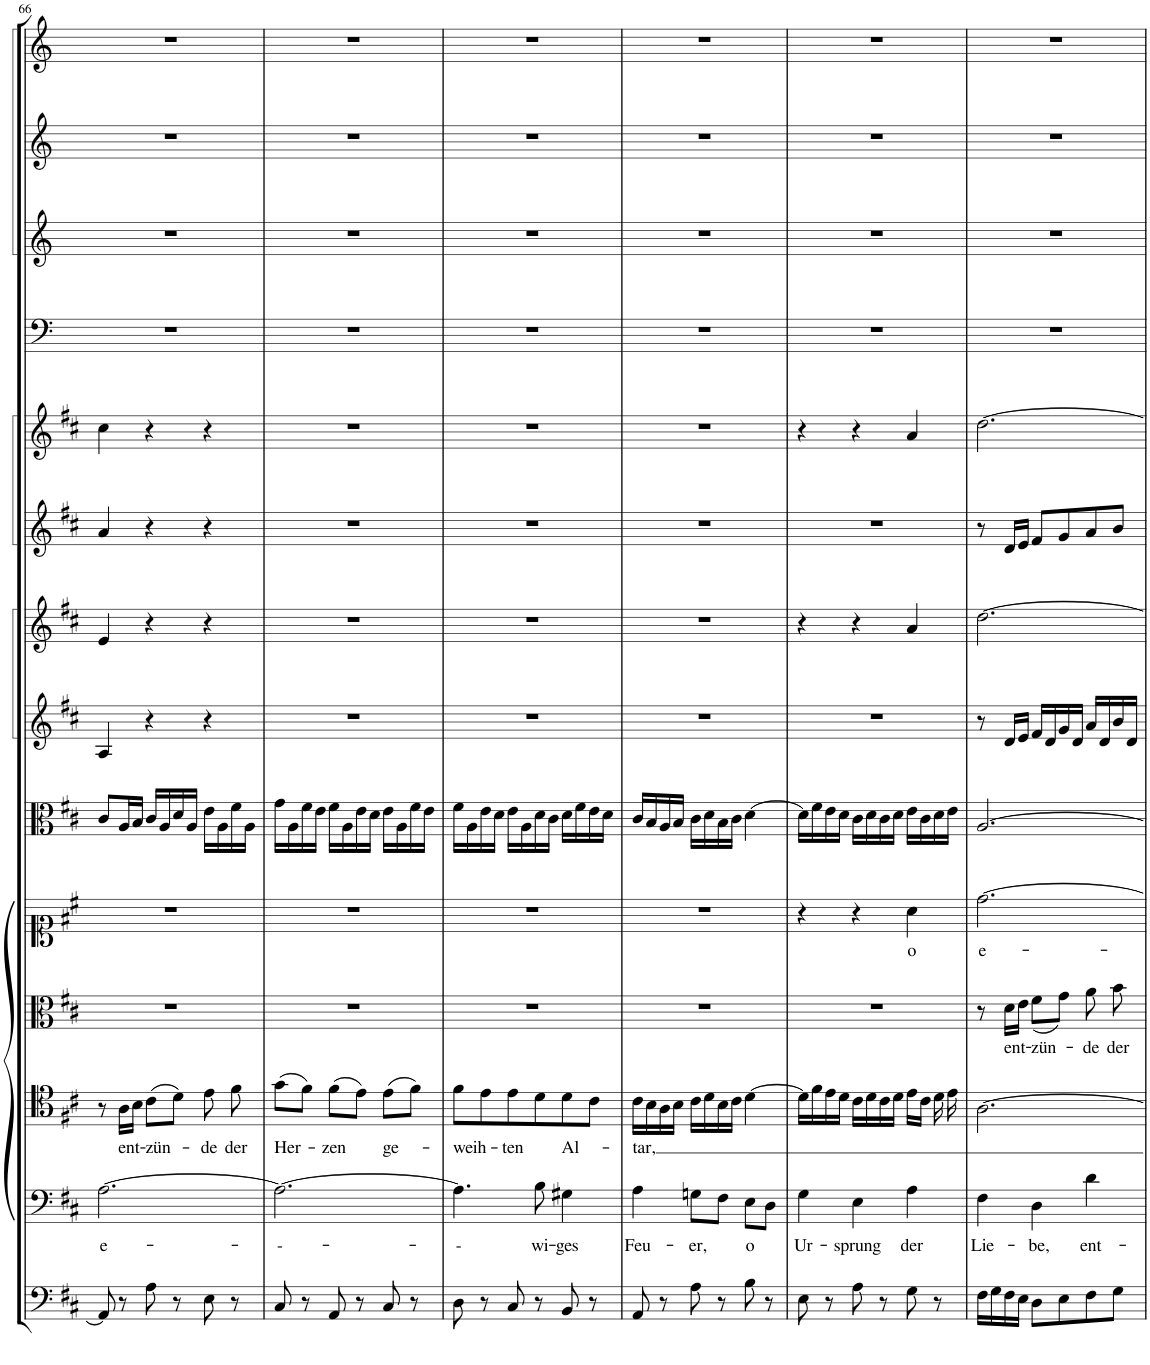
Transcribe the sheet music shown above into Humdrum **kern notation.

**kern	**kern	**text	**kern	**text	**kern	**text	**kern	**text	**kern	**kern	**kern	**kern	**kern	**kern	**kern	**kern	**kern
*part14	*part13	*part13	*part12	*part12	*part11	*part11	*part10	*part10	*part9	*part8	*part7	*part6	*part5	*part4	*part3	*part2	*part1
*staff14	*staff13	*staff13	*staff12	*staff12	*staff11	*staff11	*staff10	*staff10	*staff9	*staff8	*staff7	*staff6	*staff5	*staff4	*staff3	*staff2	*staff1
*I"Continuo.	*I"Basso	*	*I"Tenore	*	*I"Alto	*	*I"Soprano	*	*I"Viola.	*I"Violino II	*I"Violino I.	*I"Oboe II	*I"Oboe I.	*I"Timpani.	*I"Tromba III.	*I"Tromba II.	*I"Tromba I.
*	*	*	*	*	*	*	*	*	*I'Vla	*	*I'Vln	*I'Ob	*I'Ob	*I'Timp	*	*	*
!!LO:PB:g=z
*clefF4	*clefF4	*	*clefC4	*	*clefC3	*	*clefC1	*	*clefC3	*clefG2	*clefG2	*clefG2	*clefG2	*clefF4	*clefG2	*clefG2	*clefG2
*	*	*	*	*	*	*	*	*	*	*	*	*	*	*Trd-1c-2	*Trd-1c-2	*Trd-1c-2	*Trd-1c-2
*k[f#c#]	*k[f#c#]	*	*k[f#c#]	*	*k[f#c#]	*	*k[f#c#]	*	*k[f#c#]	*k[f#c#]	*k[f#c#]	*k[f#c#]	*k[f#c#]	*k[]	*k[]	*k[]	*k[]
*M3/4	*M3/4	*	*M3/4	*	*M3/4	*	*M3/4	*	*M3/4	*M3/4	*M3/4	*M3/4	*M3/4	*M3/4	*M3/4	*M3/4	*M3/4
=66	=66	=66	=66	=66	=66	=66	=66	=66	=66	=66	=66	=66	=66	=66	=66	=66	=66
!	!	!LO:LY:b	!	!	!	!	!	!	!	!	!	!	!	!	!	!	!
8AA/]	[2.A\	e-	8r	.	2.r	.	2.r	.	8c#/L	4A/	4e/	4a/	4cc#\	2.r	2.r	2.r	2.r
!	!	!	!	!LO:LY:b	!	!	!	!	!	!	!	!	!	!	!	!	!
8r	.	.	16A\LL	ent-	.	.	.	.	16A/L	.	.	.	.	.	.	.	.
.	.	.	16B\JJ	.	.	.	.	.	16B/JJ	.	.	.	.	.	.	.	.
!	!	!	!	!LO:LY:b	!	!	!	!	!	!	!	!	!	!	!	!	!
8A\	.	.	(>8c#\L	zün-	.	.	.	.	16c#/LL	4r	4r	4r	4r	.	.	.	.
.	.	.	.	.	.	.	.	.	16A/	.	.	.	.	.	.	.	.
8r	.	.	8d\J)	.	.	.	.	.	16d/	.	.	.	.	.	.	.	.
.	.	.	.	.	.	.	.	.	16A/JJ	.	.	.	.	.	.	.	.
!	!	!	!	!LO:LY:b	!	!	!	!	!	!	!	!	!	!	!	!	!
8E\	.	.	8e\	-de	.	.	.	.	16e\LL	4r	4r	4r	4r	.	.	.	.
.	.	.	.	.	.	.	.	.	16A\	.	.	.	.	.	.	.	.
!	!	!	!	!LO:LY:b	!	!	!	!	!	!	!	!	!	!	!	!	!
8r	.	.	8f#\	der	.	.	.	.	16f#\	.	.	.	.	.	.	.	.
.	.	.	.	.	.	.	.	.	16A\JJ	.	.	.	.	.	.	.	.
=67	=67	=67	=67	=67	=67	=67	=67	=67	=67	=67	=67	=67	=67	=67	=67	=67	=67
!	!	!LO:LY:b	!	!LO:LY:b	!	!	!	!	!	!	!	!	!	!	!	!	!
8C#/	2.A\_	--	(>8g\L	-Her-	2.r	.	2.r	.	16g\LL	2.r	2.r	2.r	2.r	2.r	2.r	2.r	2.r
.	.	.	.	.	.	.	.	.	16A\	.	.	.	.	.	.	.	.
8r	.	.	8f#\J)	.	.	.	.	.	16f#\	.	.	.	.	.	.	.	.
.	.	.	.	.	.	.	.	.	16e\JJ	.	.	.	.	.	.	.	.
!	!	!	!	!LO:LY:b	!	!	!	!	!	!	!	!	!	!	!	!	!
8AA/	.	.	(>8f#\L	zen	.	.	.	.	16f#\LL	.	.	.	.	.	.	.	.
.	.	.	.	.	.	.	.	.	16A\	.	.	.	.	.	.	.	.
8r	.	.	8e\J)	.	.	.	.	.	16e\	.	.	.	.	.	.	.	.
.	.	.	.	.	.	.	.	.	16d\JJ	.	.	.	.	.	.	.	.
!	!	!	!	!LO:LY:b	!	!	!	!	!	!	!	!	!	!	!	!	!
8C#/	.	.	(>8e\L	ge-	.	.	.	.	16e\LL	.	.	.	.	.	.	.	.
.	.	.	.	.	.	.	.	.	16A\	.	.	.	.	.	.	.	.
8r	.	.	8f#\J)	.	.	.	.	.	16f#\	.	.	.	.	.	.	.	.
.	.	.	.	.	.	.	.	.	16e\JJ	.	.	.	.	.	.	.	.
=68	=68	=68	=68	=68	=68	=68	=68	=68	=68	=68	=68	=68	=68	=68	=68	=68	=68
!	!	!LO:LY:b	!	!LO:LY:b	!	!	!	!	!	!	!	!	!	!	!	!	!
8D\	4.A\]	-	8f#\L	-weih-	2.r	.	2.r	.	16f#\LL	2.r	2.r	2.r	2.r	2.r	2.r	2.r	2.r
.	.	.	.	.	.	.	.	.	16A\	.	.	.	.	.	.	.	.
8r	.	.	8e\	.	.	.	.	.	16e\	.	.	.	.	.	.	.	.
.	.	.	.	.	.	.	.	.	16d\JJ	.	.	.	.	.	.	.	.
!	!	!	!	!LO:LY:b	!	!	!	!	!	!	!	!	!	!	!	!	!
8C#/	.	.	8e\	-ten	.	.	.	.	16e\LL	.	.	.	.	.	.	.	.
.	.	.	.	.	.	.	.	.	16A\	.	.	.	.	.	.	.	.
!	!	!LO:LY:b	!	!	!	!	!	!	!	!	!	!	!	!	!	!	!
8r	8B\	wi-	8d\	.	.	.	.	.	16d\	.	.	.	.	.	.	.	.
.	.	.	.	.	.	.	.	.	16c#\JJ	.	.	.	.	.	.	.	.
!	!	!LO:LY:b	!	!LO:LY:b	!	!	!	!	!	!	!	!	!	!	!	!	!
8BB/	4G#X\	-ges	8d\	Al-	.	.	.	.	16d\LL	.	.	.	.	.	.	.	.
.	.	.	.	.	.	.	.	.	16f#\	.	.	.	.	.	.	.	.
8r	.	.	8c#\J	.	.	.	.	.	16e\	.	.	.	.	.	.	.	.
.	.	.	.	.	.	.	.	.	16d\JJ	.	.	.	.	.	.	.	.
=69	=69	=69	=69	=69	=69	=69	=69	=69	=69	=69	=69	=69	=69	=69	=69	=69	=69
!	!	!LO:LY:b	!	!LO:LY:b	!	!	!	!	!	!	!	!	!	!	!	!	!
8AA/	4A\	Feu-	16c#\LL	-tar,	2.r	.	2.r	.	16c#/LL	2.r	2.r	2.r	2.r	2.r	2.r	2.r	2.r
.	.	.	16B\	.	.	.	.	.	16B/	.	.	.	.	.	.	.	.
8r	.	.	16A\	.	.	.	.	.	16A/	.	.	.	.	.	.	.	.
.	.	.	16B\JJ	.	.	.	.	.	16B/JJ	.	.	.	.	.	.	.	.
!	!	!LO:LY:b	!	!	!	!	!	!	!	!	!	!	!	!	!	!	!
8A\	8Gn\L	-er,	16c#\LL	.	.	.	.	.	16c#\LL	.	.	.	.	.	.	.	.
.	.	.	16d\	.	.	.	.	.	16d\	.	.	.	.	.	.	.	.
8r	8F#\J	.	16B\	.	.	.	.	.	16B\	.	.	.	.	.	.	.	.
.	.	.	16c#\JJ	.	.	.	.	.	16c#\JJ	.	.	.	.	.	.	.	.
!	!	!LO:LY:b	!	!	!	!	!	!	!	!	!	!	!	!	!	!	!
8B\	8E\L	o	[4d\	.	.	.	.	.	[4d\	.	.	.	.	.	.	.	.
8r	8D\J	.	.	.	.	.	.	.	.	.	.	.	.	.	.	.	.
=70	=70	=70	=70	=70	=70	=70	=70	=70	=70	=70	=70	=70	=70	=70	=70	=70	=70
!	!	!LO:LY:b	!	!	!	!	!	!	!	!	!	!	!	!	!	!	!
8E\	4G\	Ur-	16d\LL]	.	2.r	.	4r	.	16d\LL]	2.r	4r	2.r	4r	2.r	2.r	2.r	2.r
.	.	.	16f#\	.	.	.	.	.	16f#\	.	.	.	.	.	.	.	.
8r	.	.	16e\	.	.	.	.	.	16e\	.	.	.	.	.	.	.	.
.	.	.	16d\JJ	.	.	.	.	.	16d\JJ	.	.	.	.	.	.	.	.
!	!	!LO:LY:b	!	!	!	!	!	!	!	!	!	!	!	!	!	!	!
8A\	4E\	-sprung	16c#\LL	.	.	.	4r	.	16c#\LL	.	4r	.	4r	.	.	.	.
.	.	.	16d\	.	.	.	.	.	16d\	.	.	.	.	.	.	.	.
8r	.	.	16c#\	.	.	.	.	.	16c#\	.	.	.	.	.	.	.	.
.	.	.	16d\JJ	.	.	.	.	.	16d\JJ	.	.	.	.	.	.	.	.
!	!	!LO:LY:b	!	!	!	!	!	!LO:LY:b	!	!	!	!	!	!	!	!	!
8G\	4A\	der	16e\LL	.	.	.	4a\	o	16e\LL	.	4a/	.	4a/	.	.	.	.
.	.	.	16c#\JJ	.	.	.	.	.	16c#\	.	.	.	.	.	.	.	.
8r	.	.	16d\	.	.	.	.	.	16d\	.	.	.	.	.	.	.	.
.	.	.	16e\	.	.	.	.	.	16e\JJ	.	.	.	.	.	.	.	.
=71	=71	=71	=71	=71	=71	=71	=71	=71	=71	=71	=71	=71	=71	=71	=71	=71	=71
!	!	!LO:LY:b	!	!	!	!	!	!LO:LY:b	!	!	!	!	!	!	!	!	!
16F#\LL	4F#\	Lie-	[2.A\	.	8r	.	[2.dd\	e-	[2.A/	8r	[2.dd\	8r	[2.dd\	2.r	2.r	2.r	2.r
16G\	.	.	.	.	.	.	.	.	.	.	.	.	.	.	.	.	.
!	!	!	!	!	!	!LO:LY:b	!	!	!	!	!	!	!	!	!	!	!
16F#\	.	.	.	.	16d\LL	-ent-	.	.	.	16d/LL	.	16d/LL	.	.	.	.	.
16E\JJ	.	.	.	.	16e\JJ	.	.	.	.	16e/JJ	.	16e/JJ	.	.	.	.	.
!	!	!LO:LY:b	!	!	!	!LO:LY:b	!	!	!	!	!	!	!	!	!	!	!
8D\L	4D\	-be,	.	.	(<8f#\L	zün-	.	.	.	16f#/LL	.	8f#/L	.	.	.	.	.
.	.	.	.	.	.	.	.	.	.	16d/	.	.	.	.	.	.	.
8E\	.	.	.	.	8g\J)	.	.	.	.	16g/	.	8g/	.	.	.	.	.
.	.	.	.	.	.	.	.	.	.	16d/JJ	.	.	.	.	.	.	.
!	!	!LO:LY:b	!	!	!	!LO:LY:b	!	!	!	!	!	!	!	!	!	!	!
8F#\	4d\	ent-	.	.	8a\	de	.	.	.	16a/LL	.	8a/	.	.	.	.	.
.	.	.	.	.	.	.	.	.	.	16d/	.	.	.	.	.	.	.
!	!	!	!	!	!	!LO:LY:b	!	!	!	!	!	!	!	!	!	!	!
8G\J	.	.	.	.	8b\	der	.	.	.	16b/	.	8b/J	.	.	.	.	.
.	.	.	.	.	.	.	.	.	.	16d/JJ	.	.	.	.	.	.	.
=	=	=	=	=	=	=	=	=	=	=	=	=	=	=	=	=	=
*-	*-	*-	*-	*-	*-	*-	*-	*-	*-	*-	*-	*-	*-	*-	*-	*-	*-
